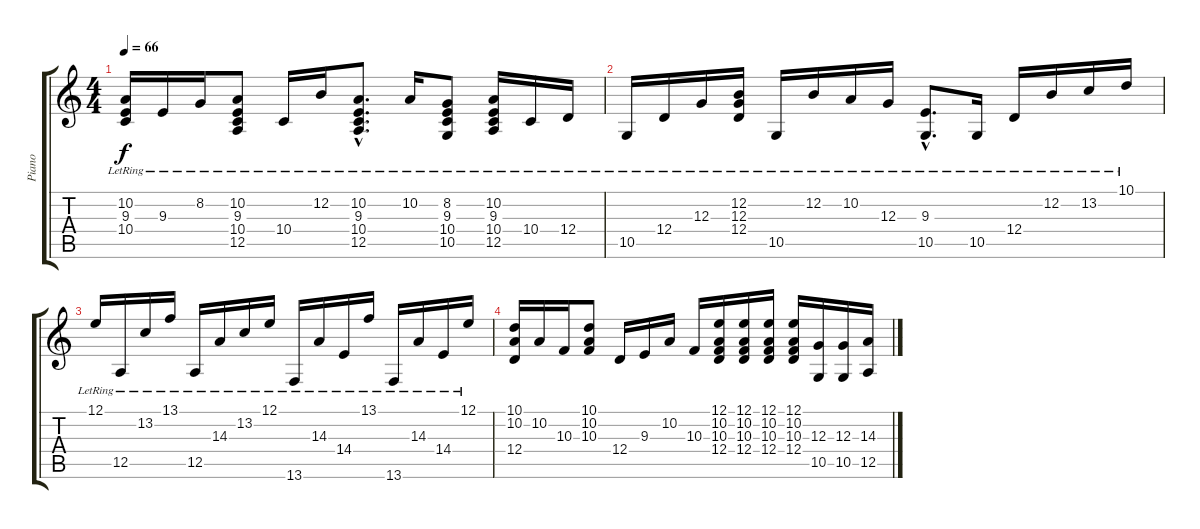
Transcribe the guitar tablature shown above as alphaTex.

\track ("Piano" "Piano") {instrument brightacousticpiano}
\staff {score tabs}
\tuning (E4 B3 G3 D3 A2 E2) {hide}
\ts (4 4)
\tempo 66
\clef g2
\ks c
(10.2{lr} 9.3{lr} 10.4{lr}).16{dy f} 9.3{lr}.16 8.2{lr}.16 (10.2{lr} 9.3{lr} 10.4{lr} 12.5{lr}).8 10.4{lr}.16 12.2{lr}.16 (10.2{hac lr} 9.3{hac lr} 10.4{hac lr} 12.5{hac lr}).8{d} 10.2{lr}.16 (8.2{lr} 9.3{lr} 10.4{lr} 10.5{lr}).8 (10.2{lr} 9.3{lr} 10.4{lr} 12.5{lr}).16 10.4{lr}.16 12.4{lr}.16 |
10.5{lr}.16 12.4{lr}.16 12.3{lr}.16 (12.2{lr} 12.3{lr} 12.4{lr}).16 10.5{lr}.16 12.2{lr}.16 10.2{lr}.16 12.3{lr}.16 (9.3{hac lr} 10.5{hac lr}).8{d} 10.5{lr}.16 12.4{lr}.16 12.2{lr}.16 13.2{lr}.16 10.1{lr}.16 |
12.1{lr}.16 12.5{lr}.16 13.2{lr}.16 13.1{lr}.16 12.5{lr}.16 14.3{lr}.16 13.2{lr}.16 12.1{lr}.16 13.6{lr}.16 14.3{lr}.16 14.4{lr}.16 13.1{lr}.16 13.6{lr}.16 14.3{lr}.16 14.4{lr}.16 12.1{lr}.16 |
(10.1 10.2 12.4).16 10.2.16 10.3.16 (10.1 10.2 10.3).8 12.4.16 9.3.16 10.2.16 10.3.16 (12.1 10.2 10.3 12.4).16 (12.1 10.2 10.3 12.4).16 (12.1 10.2 10.3 12.4).16 (12.1 10.2 10.3 12.4).16 (12.3 10.5).16 (12.3 10.5).16 (14.3 12.5).16
